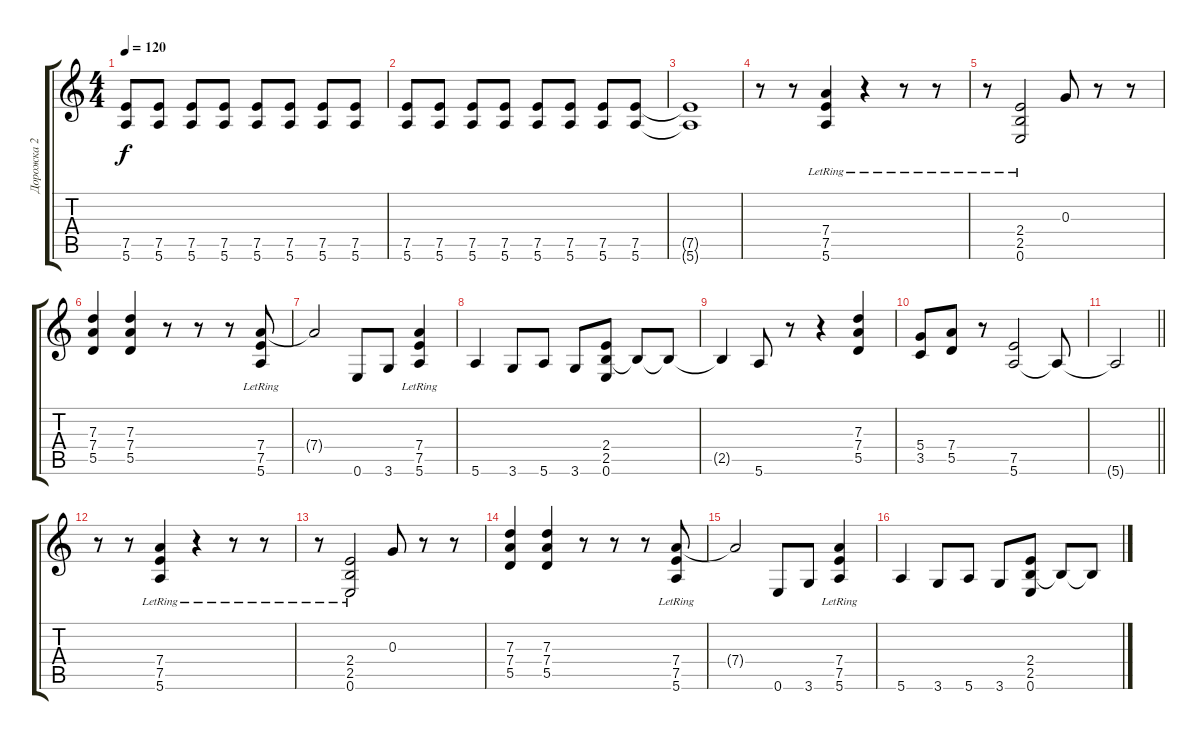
\track ("Дорожка 2" "Дорожка 2") {instrument distortionguitar}
\staff {score tabs}
\tuning (E4 B3 G3 D3 A2 E2) {hide}
\ts (4 4)
\tempo 120
\clef g2
\ks c
(7.5 5.6).8{dy f} (7.5 5.6).8 (7.5 5.6).8 (7.5 5.6).8 (7.5 5.6).8 (7.5 5.6).8 (7.5 5.6).8 (7.5 5.6).8 |
(7.5 5.6).8 (7.5 5.6).8 (7.5 5.6).8 (7.5 5.6).8 (7.5 5.6).8 (7.5 5.6).8 (7.5 5.6).8 (7.5 5.6).8 |
(7.5{t} 5.6{t}).1 |
r.8 r.8 (7.4 7.5{lr} 5.6).4 r.4 r.8 r.8 |
r.8 (2.4{lr} 2.5 0.6).2 0.3.8 r.8 r.8 |
(7.3 7.4 5.5).4 (7.3 7.4 5.5).4 r.8 r.8 r.8 (7.4{lr} 7.5 5.6).8 |
7.4{t}.2 0.6.8 3.6.8 (7.4 7.5{lr} 5.6).4 |
5.6.4 3.6.8 5.6.8 3.6.8 (2.4 2.5 0.6).8 2.5{t}.8 2.5{t}.8 |
2.5{t}.4 5.6.8 r.8 r.4 (7.3 7.4 5.5).4 |
(5.4 3.5).8 (7.4 5.5).8 r.8 (7.5 5.6).2 5.6{t}.8 |
\barLineRight lightlight
5.6{t}.2 |
r.8 r.8 (7.4 7.5{lr} 5.6).4 r.4 r.8 r.8 |
r.8 (2.4{lr} 2.5 0.6).2 0.3.8 r.8 r.8 |
(7.3 7.4 5.5).4 (7.3 7.4 5.5).4 r.8 r.8 r.8 (7.4{lr} 7.5 5.6).8 |
7.4{t}.2 0.6.8 3.6.8 (7.4 7.5{lr} 5.6).4 |
5.6.4 3.6.8 5.6.8 3.6.8 (2.4 2.5 0.6).8 2.5{t}.8 2.5{t}.8
